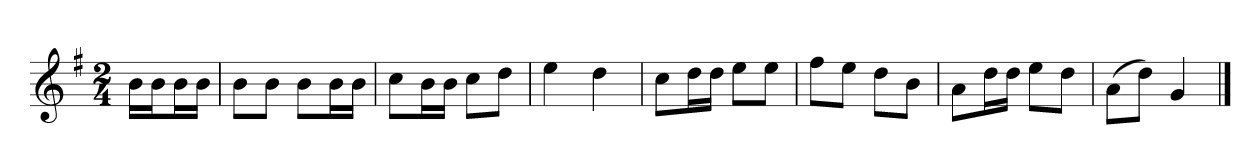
**kern
*part1
*staff1
*k[f#]
*M2/4
*MM120
=
16bLL
16bJ
16bL
16bJJ
=1
8bL
8bJ
8bL
16bL
16bJJ
=2
8ccL
16bL
16bJJ
8ccL
8ddJ
=3
4ee
4dd
=4
8ccL
16ddL
16ddJJ
8eeL
8eeJ
=5
8ff#L
8eeJ
8ddL
8bJ
=6
8aL
16ddL
16ddJJ
8eeL
8ddJ
=7
(8aL
8ddJ)
4g
==
*-
